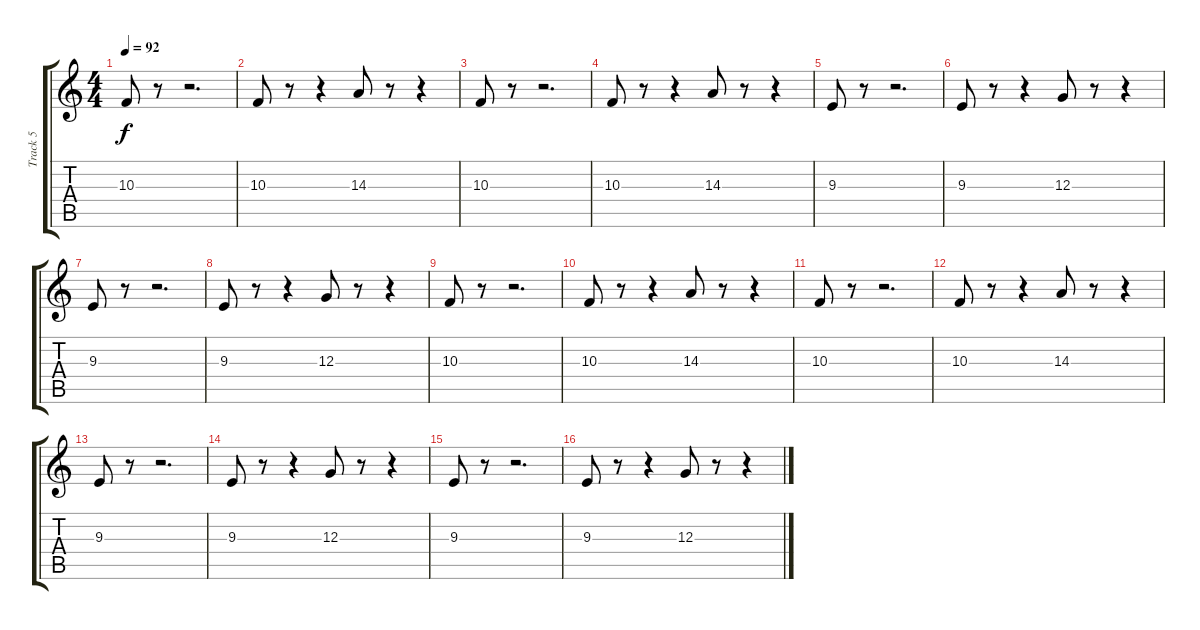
\track ("Track 5" "Track 5") {instrument fx5brightness}
\staff {score tabs}
\tuning (E4 B3 G3 D3 A2 E2) {hide}
\ts (4 4)
\tempo 92
\clef g2
\ks c
10.3.8{dy f volume 2} r.8 r.2{d} |
10.3.8 r.8 r.4 14.3.8 r.8 r.4 |
10.3.8 r.8 r.2{d} |
10.3.8 r.8 r.4 14.3.8 r.8 r.4 |
9.3.8{volume 2} r.8 r.2{d} |
9.3.8 r.8 r.4 12.3.8 r.8 r.4 |
9.3.8 r.8 r.2{d} |
9.3.8 r.8 r.4 12.3.8 r.8 r.4 |
10.3.8{volume 1} r.8 r.2{d} |
10.3.8 r.8 r.4 14.3.8 r.8 r.4 |
10.3.8 r.8 r.2{d} |
10.3.8 r.8 r.4 14.3.8 r.8 r.4 |
9.3.8 r.8 r.2{d} |
9.3.8 r.8 r.4 12.3.8 r.8 r.4 |
9.3.8 r.8 r.2{d} |
9.3.8 r.8 r.4 12.3.8 r.8 r.4
